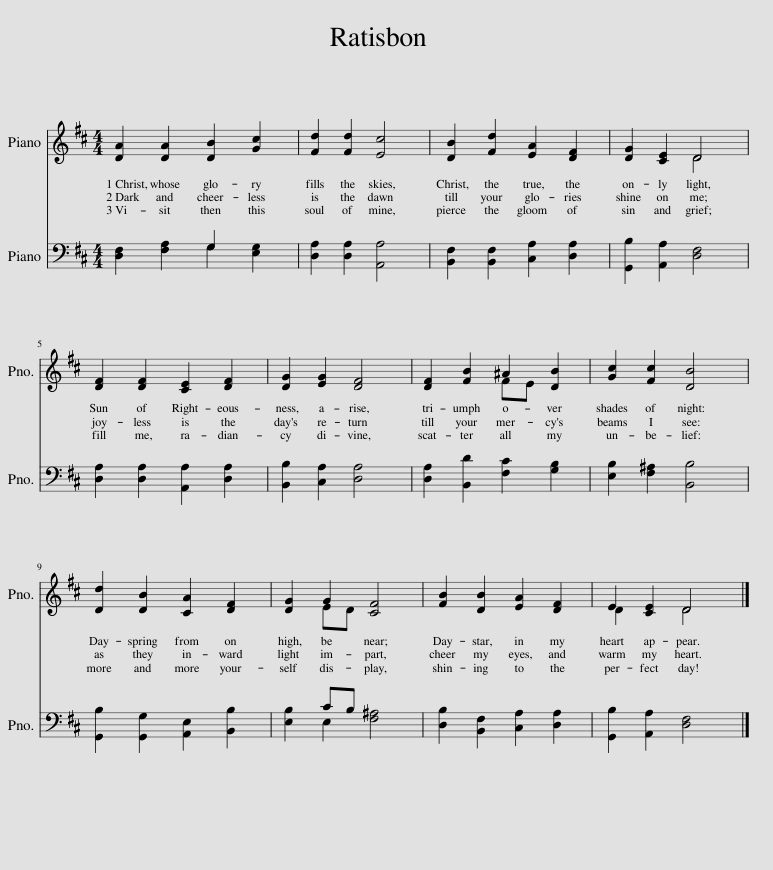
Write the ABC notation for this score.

X:1
%%score ( 1 2 ) ( 3 4 )
L:1/8
M:4/4
I:linebreak $
K:D
V:1 treble
V:2 treble
V:3 bass
V:4 bass
V:1
 [DA]2 [DA]2 [DB]2 [Gc]2 | [Fd]2 [Fd]2 [Ec]4 | [DB]2 [Fd]2 [EA]2 [DF]2 | [DG]2 [CE]2 D4 |$ [DF]2 [DF]2 [CE]2 [DF]2 | %5
 [DG]2 [EG]2 [DF]4 | [DF]2 [FB]2 ^A2 [DB]2 | [Gc]2 [Fc]2 [DB]4 |$ [Dd]2 [DB]2 [CA]2 [DF]2 | [DG]2 G2 [CF]4 | %10
 [FB]2 [DB]2 [EA]2 [DF]2 | E2 [CE]2 D4 |] %12
V:2
 x8 | x8 | x8 | x4 D4 |$ x8 | %5
 x8 | x4 FE x2 | x8 |$ x8 | x2 ED x4 | %10
 x8 | D2 x2 D4 |] %12
V:3
 [D,F,]2 [F,A,]2 G,2 [E,G,]2 | [D,A,]2 [D,A,]2 [A,,A,]4 | [B,,F,]2 [B,,F,]2 [C,A,]2 [D,A,]2 | [G,,B,]2 [A,,A,]2 [D,F,]4 |$ [D,A,]2 [D,A,]2 [A,,A,]2 [D,A,]2 | %5
 [B,,B,]2 [C,A,]2 [D,A,]4 | [D,A,]2 [B,,D]2 [F,C]2 [G,B,]2 | [E,B,]2 [F,^A,]2 [B,,B,]4 |$ [G,,B,]2 [G,,G,]2 [A,,E,]2 [B,,B,]2 | [E,B,]2 CB, [F,^A,]4 | %10
 [D,B,]2 [B,,F,]2 [C,A,]2 [D,A,]2 | [G,,B,]2 [A,,A,]2 [D,F,]4 |] %12
V:4
 x4 G,2 x2 | x8 | x8 | x8 |$ x8 | %5
 x8 | x8 | x8 |$ x8 | x2 E,2 x4 | %10
 x8 | x8 |] %12
